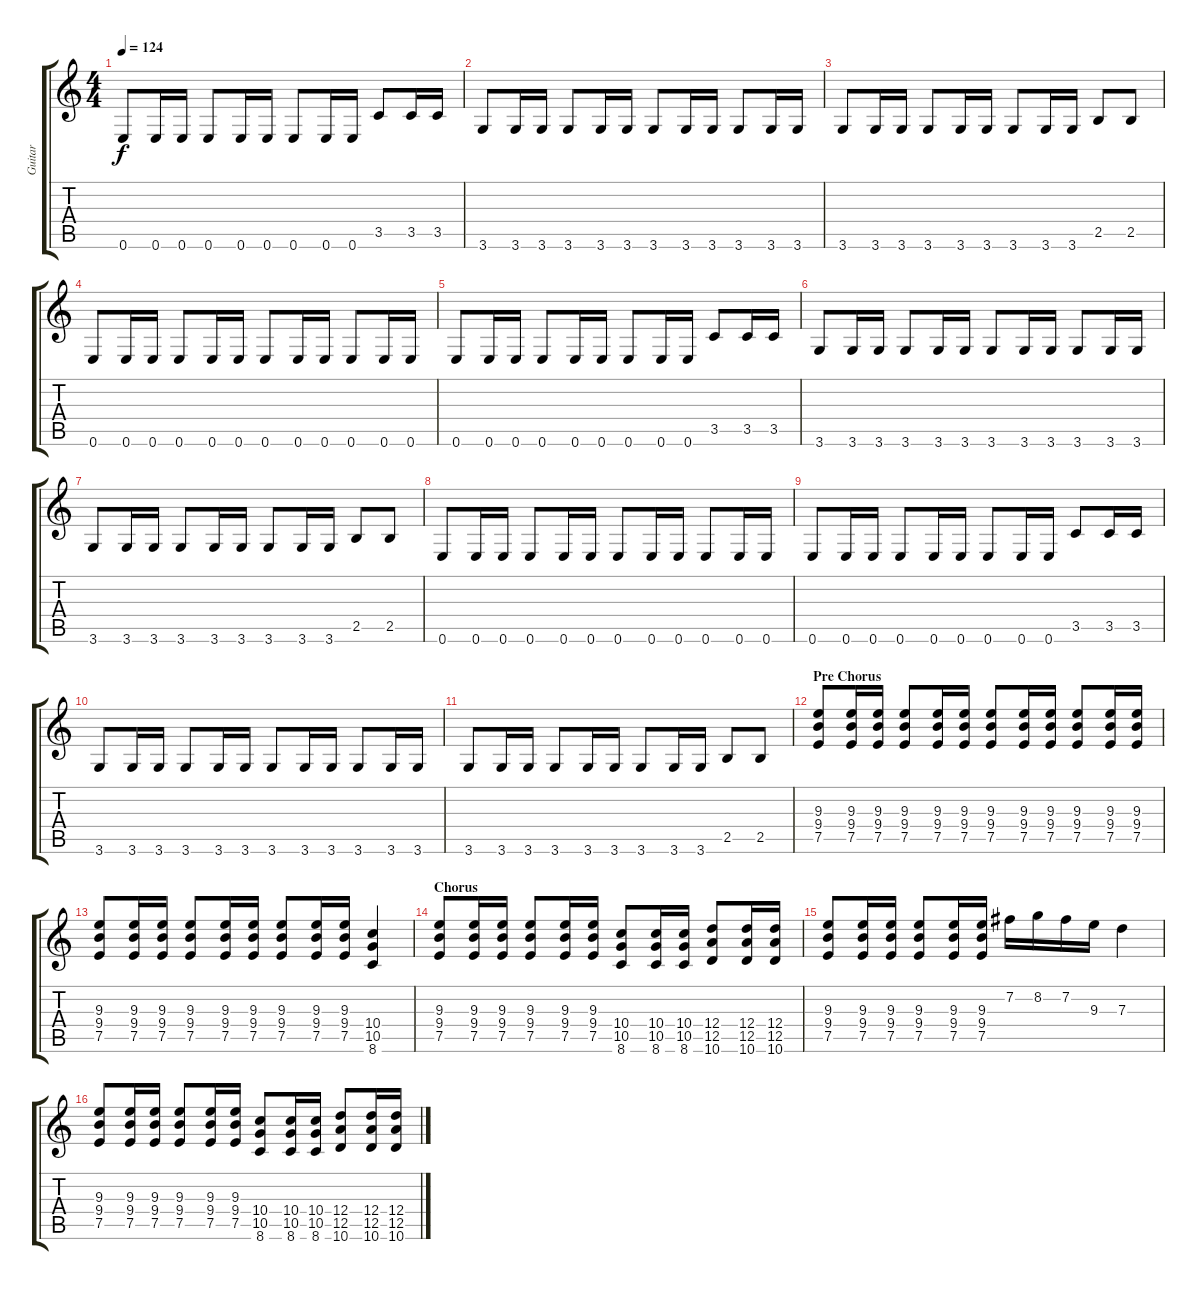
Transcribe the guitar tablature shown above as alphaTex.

\track ("Guitar" "Guitar") {instrument acousticguitarnylon}
\staff {score tabs}
\tuning (E4 B3 G3 D3 A2 E2) {hide}
\ts (4 4)
\tempo 124
\clef g2
\ks c
0.6.8{dy f} 0.6.16 0.6.16 0.6.8 0.6.16 0.6.16 0.6.8 0.6.16 0.6.16 3.5.8 3.5.16 3.5.16 |
3.6.8 3.6.16 3.6.16 3.6.8 3.6.16 3.6.16 3.6.8 3.6.16 3.6.16 3.6.8 3.6.16 3.6.16 |
3.6.8 3.6.16 3.6.16 3.6.8 3.6.16 3.6.16 3.6.8 3.6.16 3.6.16 2.5.8 2.5.8 |
0.6.8 0.6.16 0.6.16 0.6.8 0.6.16 0.6.16 0.6.8 0.6.16 0.6.16 0.6.8 0.6.16 0.6.16 |
0.6.8 0.6.16 0.6.16 0.6.8 0.6.16 0.6.16 0.6.8 0.6.16 0.6.16 3.5.8 3.5.16 3.5.16 |
3.6.8 3.6.16 3.6.16 3.6.8 3.6.16 3.6.16 3.6.8 3.6.16 3.6.16 3.6.8 3.6.16 3.6.16 |
3.6.8 3.6.16 3.6.16 3.6.8 3.6.16 3.6.16 3.6.8 3.6.16 3.6.16 2.5.8 2.5.8 |
0.6.8 0.6.16 0.6.16 0.6.8 0.6.16 0.6.16 0.6.8 0.6.16 0.6.16 0.6.8 0.6.16 0.6.16 |
0.6.8 0.6.16 0.6.16 0.6.8 0.6.16 0.6.16 0.6.8 0.6.16 0.6.16 3.5.8 3.5.16 3.5.16 |
3.6.8 3.6.16 3.6.16 3.6.8 3.6.16 3.6.16 3.6.8 3.6.16 3.6.16 3.6.8 3.6.16 3.6.16 |
3.6.8 3.6.16 3.6.16 3.6.8 3.6.16 3.6.16 3.6.8 3.6.16 3.6.16 2.5.8 2.5.8 |
\section ("" "Pre Chorus")
(9.3 9.4 7.5).8 (9.3 9.4 7.5).16 (9.3 9.4 7.5).16 (9.3 9.4 7.5).8 (9.3 9.4 7.5).16 (9.3 9.4 7.5).16 (9.3 9.4 7.5).8 (9.3 9.4 7.5).16 (9.3 9.4 7.5).16 (9.3 9.4 7.5).8 (9.3 9.4 7.5).16 (9.3 9.4 7.5).16 |
(9.3 9.4 7.5).8 (9.3 9.4 7.5).16 (9.3 9.4 7.5).16 (9.3 9.4 7.5).8 (9.3 9.4 7.5).16 (9.3 9.4 7.5).16 (9.3 9.4 7.5).8 (9.3 9.4 7.5).16 (9.3 9.4 7.5).16 (10.4 10.5 8.6).4 |
\section ("" "Chorus")
(9.3 9.4 7.5).8 (9.3 9.4 7.5).16 (9.3 9.4 7.5).16 (9.3 9.4 7.5).8 (9.3 9.4 7.5).16 (9.3 9.4 7.5).16 (10.4 10.5 8.6).8 (10.4 10.5 8.6).16 (10.4 10.5 8.6).16 (12.4 12.5 10.6).8 (12.4 12.5 10.6).16 (12.4 12.5 10.6).16 |
(9.3 9.4 7.5).8 (9.3 9.4 7.5).16 (9.3 9.4 7.5).16 (9.3 9.4 7.5).8 (9.3 9.4 7.5).16 (9.3 9.4 7.5).16 7.2.16 8.2.16 7.2.16 9.3.16 7.3.4 |
(9.3 9.4 7.5).8 (9.3 9.4 7.5).16 (9.3 9.4 7.5).16 (9.3 9.4 7.5).8 (9.3 9.4 7.5).16 (9.3 9.4 7.5).16 (10.4 10.5 8.6).8 (10.4 10.5 8.6).16 (10.4 10.5 8.6).16 (12.4 12.5 10.6).8 (12.4 12.5 10.6).16 (12.4 12.5 10.6).16
